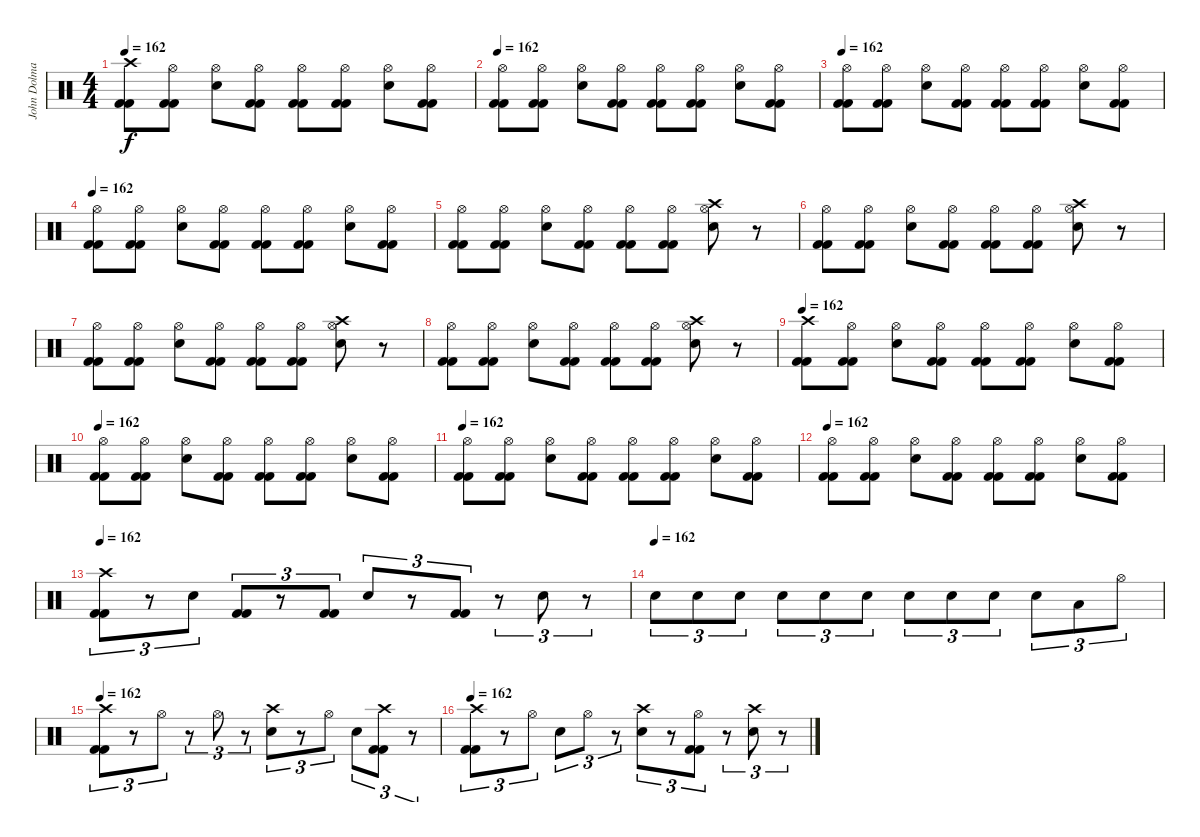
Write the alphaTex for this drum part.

\track ("John Dolmayan" "John Dolma") {instrument percussion}
\staff {score}
\articulation defaults
\ts (4 4)
\tempo 162
\clef neutral
\ks c
("Crash high (hit)" "Kick (hit) 2" "Kick (hit) 2").8{dy f} ("Hi-Hat (open)" "Kick (hit) 2" "Kick (hit) 2").8 ("Hi-Hat (open)" "Snare (hit) 2").8 ("Hi-Hat (open)" "Kick (hit) 2" "Kick (hit) 2").8 ("Hi-Hat (open)" "Kick (hit) 2" "Kick (hit) 2").8 ("Hi-Hat (open)" "Kick (hit) 2" "Kick (hit) 2").8 ("Hi-Hat (open)" "Snare (hit) 2").8 ("Hi-Hat (open)" "Kick (hit) 2" "Kick (hit) 2").8 |
\tempo 162
("Hi-Hat (open)" "Kick (hit) 2" "Kick (hit) 2").8 ("Hi-Hat (open)" "Kick (hit) 2" "Kick (hit) 2").8 ("Hi-Hat (open)" "Snare (hit) 2").8 ("Hi-Hat (open)" "Kick (hit) 2" "Kick (hit) 2").8 ("Hi-Hat (open)" "Kick (hit) 2" "Kick (hit) 2").8 ("Hi-Hat (open)" "Kick (hit) 2" "Kick (hit) 2").8 ("Hi-Hat (open)" "Snare (hit) 2").8 ("Hi-Hat (open)" "Kick (hit) 2" "Kick (hit) 2").8 |
\tempo 162
("Hi-Hat (open)" "Kick (hit) 2" "Kick (hit) 2").8 ("Hi-Hat (open)" "Kick (hit) 2" "Kick (hit) 2").8 ("Hi-Hat (open)" "Snare (hit) 2").8 ("Hi-Hat (open)" "Kick (hit) 2" "Kick (hit) 2").8 ("Hi-Hat (open)" "Kick (hit) 2" "Kick (hit) 2").8 ("Hi-Hat (open)" "Kick (hit) 2" "Kick (hit) 2").8 ("Hi-Hat (open)" "Snare (hit) 2").8 ("Hi-Hat (open)" "Kick (hit) 2" "Kick (hit) 2").8 |
\tempo 162
("Hi-Hat (open)" "Kick (hit) 2" "Kick (hit) 2").8 ("Hi-Hat (open)" "Kick (hit) 2" "Kick (hit) 2").8 ("Hi-Hat (open)" "Snare (hit) 2").8 ("Hi-Hat (open)" "Kick (hit) 2" "Kick (hit) 2").8 ("Hi-Hat (open)" "Kick (hit) 2" "Kick (hit) 2").8 ("Hi-Hat (open)" "Kick (hit) 2" "Kick (hit) 2").8 ("Hi-Hat (open)" "Snare (hit) 2").8 ("Hi-Hat (open)" "Kick (hit) 2" "Kick (hit) 2").8 |
("Hi-Hat (open)" "Kick (hit) 2" "Kick (hit) 2").8 ("Hi-Hat (open)" "Kick (hit) 2" "Kick (hit) 2").8 ("Hi-Hat (open)" "Snare (hit) 2").8 ("Hi-Hat (open)" "Kick (hit) 2" "Kick (hit) 2").8 ("Hi-Hat (open)" "Kick (hit) 2" "Kick (hit) 2").8 ("Hi-Hat (open)" "Kick (hit) 2" "Kick (hit) 2").8 ("Hi-Hat (open)" "Crash high (hit)" "Snare (hit) 2").8 r.8 |
("Hi-Hat (open)" "Kick (hit) 2" "Kick (hit) 2").8 ("Hi-Hat (open)" "Kick (hit) 2" "Kick (hit) 2").8 ("Hi-Hat (open)" "Snare (hit) 2").8 ("Hi-Hat (open)" "Kick (hit) 2" "Kick (hit) 2").8 ("Hi-Hat (open)" "Kick (hit) 2" "Kick (hit) 2").8 ("Hi-Hat (open)" "Kick (hit) 2" "Kick (hit) 2").8 ("Hi-Hat (open)" "Crash high (hit)" "Snare (hit) 2").8 r.8 |
("Hi-Hat (open)" "Kick (hit) 2" "Kick (hit) 2").8 ("Hi-Hat (open)" "Kick (hit) 2" "Kick (hit) 2").8 ("Hi-Hat (open)" "Snare (hit) 2").8 ("Hi-Hat (open)" "Kick (hit) 2" "Kick (hit) 2").8 ("Hi-Hat (open)" "Kick (hit) 2" "Kick (hit) 2").8 ("Hi-Hat (open)" "Kick (hit) 2" "Kick (hit) 2").8 ("Hi-Hat (open)" "Crash high (hit)" "Snare (hit) 2").8 r.8 |
("Hi-Hat (open)" "Kick (hit) 2" "Kick (hit) 2").8 ("Hi-Hat (open)" "Kick (hit) 2" "Kick (hit) 2").8 ("Hi-Hat (open)" "Snare (hit) 2").8 ("Hi-Hat (open)" "Kick (hit) 2" "Kick (hit) 2").8 ("Hi-Hat (open)" "Kick (hit) 2" "Kick (hit) 2").8 ("Hi-Hat (open)" "Kick (hit) 2" "Kick (hit) 2").8 ("Hi-Hat (open)" "Crash high (hit)" "Snare (hit) 2").8 r.8 |
\tempo 162
("Crash high (hit)" "Kick (hit) 2" "Kick (hit) 2").8 ("Hi-Hat (open)" "Kick (hit) 2" "Kick (hit) 2").8 ("Hi-Hat (open)" "Snare (hit) 2").8 ("Hi-Hat (open)" "Kick (hit) 2" "Kick (hit) 2").8 ("Hi-Hat (open)" "Kick (hit) 2" "Kick (hit) 2").8 ("Hi-Hat (open)" "Kick (hit) 2" "Kick (hit) 2").8 ("Hi-Hat (open)" "Snare (hit) 2").8 ("Hi-Hat (open)" "Kick (hit) 2" "Kick (hit) 2").8 |
\tempo 162
("Hi-Hat (open)" "Kick (hit) 2" "Kick (hit) 2").8 ("Hi-Hat (open)" "Kick (hit) 2" "Kick (hit) 2").8 ("Hi-Hat (open)" "Snare (hit) 2").8 ("Hi-Hat (open)" "Kick (hit) 2" "Kick (hit) 2").8 ("Hi-Hat (open)" "Kick (hit) 2" "Kick (hit) 2").8 ("Hi-Hat (open)" "Kick (hit) 2" "Kick (hit) 2").8 ("Hi-Hat (open)" "Snare (hit) 2").8 ("Hi-Hat (open)" "Kick (hit) 2" "Kick (hit) 2").8 |
\tempo 162
("Hi-Hat (open)" "Kick (hit) 2" "Kick (hit) 2").8 ("Hi-Hat (open)" "Kick (hit) 2" "Kick (hit) 2").8 ("Hi-Hat (open)" "Snare (hit) 2").8 ("Hi-Hat (open)" "Kick (hit) 2" "Kick (hit) 2").8 ("Hi-Hat (open)" "Kick (hit) 2" "Kick (hit) 2").8 ("Hi-Hat (open)" "Kick (hit) 2" "Kick (hit) 2").8 ("Hi-Hat (open)" "Snare (hit) 2").8 ("Hi-Hat (open)" "Kick (hit) 2" "Kick (hit) 2").8 |
\tempo 162
("Hi-Hat (open)" "Kick (hit) 2" "Kick (hit) 2").8 ("Hi-Hat (open)" "Kick (hit) 2" "Kick (hit) 2").8 ("Hi-Hat (open)" "Snare (hit) 2").8 ("Hi-Hat (open)" "Kick (hit) 2" "Kick (hit) 2").8 ("Hi-Hat (open)" "Kick (hit) 2" "Kick (hit) 2").8 ("Hi-Hat (open)" "Kick (hit) 2" "Kick (hit) 2").8 ("Hi-Hat (open)" "Snare (hit) 2").8 ("Hi-Hat (open)" "Kick (hit) 2" "Kick (hit) 2").8 |
\tempo 162
("Crash high (hit)" "Kick (hit) 2" "Kick (hit) 2").8{tu (3 2)} r.8{tu (3 2)} "Snare (hit) 2".8{tu (3 2)} ("Kick (hit) 2" "Kick (hit) 2").8{tu (3 2)} r.8{tu (3 2)} ("Kick (hit) 2" "Kick (hit) 2").8{tu (3 2)} "Snare (hit) 2".8{tu (3 2)} r.8{tu (3 2)} ("Kick (hit) 2" "Kick (hit) 2").8{tu (3 2)} r.8{tu (3 2)} "Snare (hit) 2".8{tu (3 2)} r.8{tu (3 2)} |
\tempo (162)
"Snare (hit) 2".8{tu (3 2)} "Snare (hit) 2".8{tu (3 2)} "Snare (hit) 2".8{tu (3 2)} "Snare (hit) 2".8{tu (3 2)} "Snare (hit) 2".8{tu (3 2)} "Snare (hit) 2".8{tu (3 2)} "Snare (hit) 2".8{tu (3 2)} "Snare (hit) 2".8{tu (3 2)} "Snare (hit) 2".8{tu (3 2)} "Snare (hit) 2".8{tu (3 2)} "Low Tom (hit)".8{tu (3 2)} "Hi-Hat (open)".8{tu (3 2)} |
\tempo 162
("Crash high (hit)" "Kick (hit) 2" "Kick (hit) 2").8{tu (3 2)} r.8{tu (3 2)} "Hi-Hat (open)".8{tu (3 2)} r.8{tu (3 2)} "Hi-Hat (open)".8{tu (3 2)} r.8{tu (3 2)} ("Crash high (hit)" "Snare (hit) 2").8{tu (3 2)} r.8{tu (3 2)} "Hi-Hat (open)".8{tu (3 2)} "Snare (hit) 2".8{tu (3 2)} ("Crash high (hit)" "Kick (hit) 2" "Kick (hit) 2").8{tu (3 2)} r.8{tu (3 2)} |
\tempo 162
("Crash high (hit)" "Kick (hit) 2" "Kick (hit) 2").8{tu (3 2)} r.8{tu (3 2)} "Hi-Hat (open)".8{tu (3 2)} "Snare (hit) 2".8{tu (3 2)} "Hi-Hat (open)".8{tu (3 2)} r.8{tu (3 2)} ("Crash high (hit)" "Snare (hit) 2").8{tu (3 2)} r.8{tu (3 2)} ("Hi-Hat (open)" "Kick (hit) 2" "Kick (hit) 2").8{tu (3 2)} r.8{tu (3 2)} ("Crash high (hit)" "Snare (hit) 2").8{tu (3 2)} r.8{tu (3 2)}
